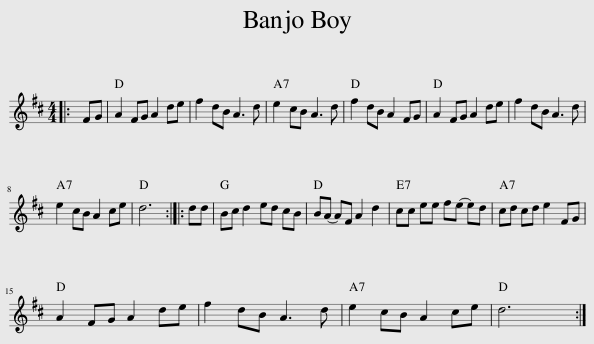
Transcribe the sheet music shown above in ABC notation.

X:1
L:1/8
M:4/4
I:linebreak $
K:D
V:1 treble
V:1
|: FG | A2 FG A2 de | f2 dB A3 d | e2 cB A3 d | f2 dB A2 FG | %5
 A2 FG A2 de | f2 dB A3 d |$ e2 cB A2 ce | d6 :: dd | %10
 Bc d2 ed cB | B(A A)F A2 d2 | cc ee f(e e)d | cd cd e2 FG |$ A2 FG A2 de | %15
 f2 dB A3 d | e2 cB A2 ce | d6 :| %18
